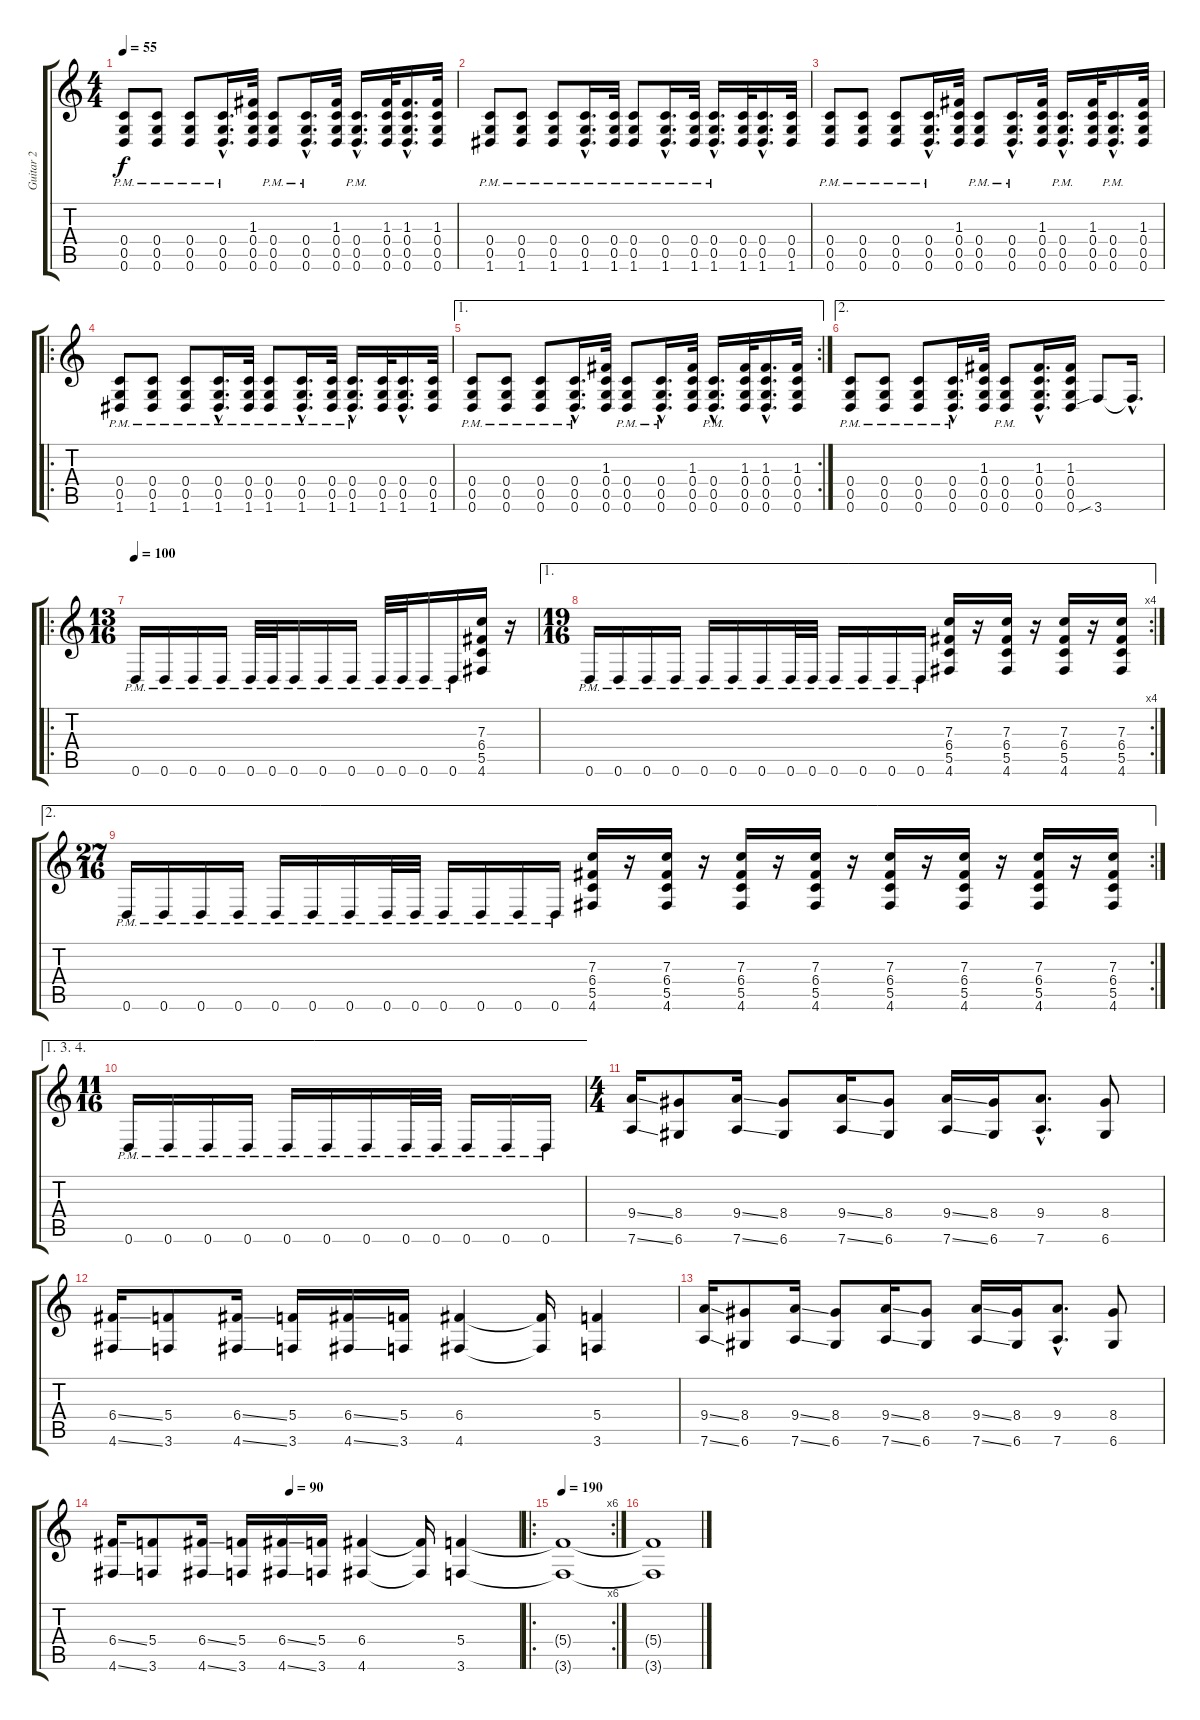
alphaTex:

\track ("Guitar 2" "Guitar 2") {instrument overdrivenguitar}
\staff {score tabs}
\tuning (D4 A3 F3 C3 G2 D2) {hide}
\ts (4 4)
\tempo 55
\clef g2
\ks c
(0.4{pm} 0.5{pm} 0.6{pm}).8{dy f} (0.4{pm} 0.5{pm} 0.6{pm}).8 (0.4{pm} 0.5{pm} 0.6{pm}).8 (0.4{hac pm} 0.5{hac pm} 0.6{hac pm}).16{d} (1.3 0.4 0.5 0.6).32 (0.4{pm} 0.5{pm} 0.6{pm}).8 (0.4{hac pm} 0.5{hac pm} 0.6{hac pm}).16{d} (1.3 0.4 0.5 0.6).32 (0.4{hac pm} 0.5{hac pm} 0.6{hac pm}).16{d} (1.3 0.4 0.5 0.6).32 (1.3{hac} 0.4{hac} 0.5{hac} 0.6{hac}).16{d} (1.3 0.4 0.5 0.6).32 |
(0.4{pm} 0.5{pm} 1.6{pm}).8 (0.4{pm} 0.5{pm} 1.6{pm}).8 (0.4{pm} 0.5{pm} 1.6{pm}).8 (0.4{hac pm} 0.5{hac pm} 1.6{hac pm}).16{d} (0.4{pm} 0.5{pm} 1.6{pm}).32 (0.4{pm} 0.5{pm} 1.6{pm}).8 (0.4{hac pm} 0.5{hac pm} 1.6{hac pm}).16{d} (0.4{pm} 0.5{pm} 1.6{pm}).32 (0.4{hac pm} 0.5{hac pm} 1.6{hac pm}).16{d} (0.4 0.5 1.6).32 (0.4{hac} 0.5{hac} 1.6{hac}).16{d} (0.4 0.5 1.6).32 |
(0.4{pm} 0.5{pm} 0.6{pm}).8 (0.4{pm} 0.5{pm} 0.6{pm}).8 (0.4{pm} 0.5{pm} 0.6{pm}).8 (0.4{hac pm} 0.5{hac pm} 0.6{hac pm}).16{d} (1.3 0.4 0.5 0.6).32 (0.4{pm} 0.5{pm} 0.6{pm}).8 (0.4{hac pm} 0.5{hac pm} 0.6{hac pm}).16{d} (1.3 0.4 0.5 0.6).32 (0.4{hac pm} 0.5{hac pm} 0.6{hac pm}).16{d} (1.3 0.4 0.5 0.6).32 (0.4{hac pm} 0.5{hac pm} 0.6{hac pm}).16{d} (1.3 0.4 0.5 0.6).32 |
\ro
(0.4{pm} 0.5{pm} 1.6{pm}).8 (0.4{pm} 0.5{pm} 1.6{pm}).8 (0.4{pm} 0.5{pm} 1.6{pm}).8 (0.4{hac pm} 0.5{hac pm} 1.6{hac pm}).16{d} (0.4{pm} 0.5{pm} 1.6{pm}).32 (0.4{pm} 0.5{pm} 1.6{pm}).8 (0.4{hac pm} 0.5{hac pm} 1.6{hac pm}).16{d} (0.4{pm} 0.5{pm} 1.6{pm}).32 (0.4{hac pm} 0.5{hac pm} 1.6{hac pm}).16{d} (0.4 0.5 1.6).32 (0.4{hac} 0.5{hac} 1.6{hac}).16{d} (0.4 0.5 1.6).32 |
\ae 1
\rc 2
(0.4{pm} 0.5{pm} 0.6{pm}).8 (0.4{pm} 0.5{pm} 0.6{pm}).8 (0.4{pm} 0.5{pm} 0.6{pm}).8 (0.4{hac pm} 0.5{hac pm} 0.6{hac pm}).16{d} (1.3 0.4 0.5 0.6).32 (0.4{pm} 0.5{pm} 0.6{pm}).8 (0.4{hac pm} 0.5{hac pm} 0.6{hac pm}).16{d} (1.3 0.4 0.5 0.6).32 (0.4{hac pm} 0.5{hac pm} 0.6{hac pm}).16{d} (1.3 0.4 0.5 0.6).32 (1.3{hac} 0.4{hac} 0.5{hac} 0.6{hac}).16{d} (1.3 0.4 0.5 0.6).32 |
\ae 2
(0.4{pm} 0.5{pm} 0.6{pm}).8 (0.4{pm} 0.5{pm} 0.6{pm}).8 (0.4{pm} 0.5{pm} 0.6{pm}).8 (0.4{hac pm} 0.5{hac pm} 0.6{hac pm}).16{d} (1.3 0.4 0.5 0.6).32 (0.4{pm} 0.5{pm} 0.6{pm}).8 (1.3{hac} 0.4{hac} 0.5{hac} 0.6{hac}).16{d} (1.3 0.4 0.5 0.6).16 3.6{sib}.8 3.6{hac t}.16{d} |
\ro
\ts (13 16)
\tempo 100
0.6{pm}.16 0.6{pm}.16 0.6{pm}.16 0.6{pm}.16 0.6{pm}.32 0.6{pm}.32 0.6{pm}.16 0.6{pm}.16 0.6{pm}.16 0.6{pm}.32 0.6{pm}.32 0.6{pm}.16 0.6{pm}.16 (7.3 6.4 5.5 4.6).16 r.16 |
\ae 1
\rc 4
\ts (19 16)
0.6{pm}.16 0.6{pm}.16 0.6{pm}.16 0.6{pm}.16 0.6{pm}.16 0.6{pm}.16 0.6{pm}.16 0.6{pm}.32 0.6{pm}.32 0.6{pm}.16 0.6{pm}.16 0.6{pm}.16 0.6{pm}.16 (7.3 6.4 5.5 4.6).16 r.16 (7.3 6.4 5.5 4.6).16 r.16 (7.3 6.4 5.5 4.6).16 r.16 (7.3 6.4 5.5 4.6).16 |
\ae 2
\rc 2
\ts (27 16)
0.6{pm}.16 0.6{pm}.16 0.6{pm}.16 0.6{pm}.16 0.6{pm}.16 0.6{pm}.16 0.6{pm}.16 0.6{pm}.32 0.6{pm}.32 0.6{pm}.16 0.6{pm}.16 0.6{pm}.16 0.6{pm}.16 (7.3 6.4 5.5 4.6).16 r.16 (7.3 6.4 5.5 4.6).16 r.16 (7.3 6.4 5.5 4.6).16 r.16 (7.3 6.4 5.5 4.6).16 r.16 (7.3 6.4 5.5 4.6).16 r.16 (7.3 6.4 5.5 4.6).16 r.16 (7.3 6.4 5.5 4.6).16 r.16 (7.3 6.4 5.5 4.6).16 |
\ae (1 3 4)
\ts (11 16)
0.6{pm}.16 0.6{pm}.16 0.6{pm}.16 0.6{pm}.16 0.6{pm}.16 0.6{pm}.16 0.6{pm}.16 0.6{pm}.32 0.6{pm}.32 0.6{pm}.16 0.6{pm}.16 0.6{pm}.16 |
\ts (4 4)
(9.4{ss} 7.6{ss}).16 (8.4 6.6).8 (9.4{ss} 7.6{ss}).16 (8.4 6.6).8 (9.4{ss} 7.6{ss}).16 (8.4 6.6).8 (9.4{ss} 7.6{ss}).16 (8.4 6.6).16 (9.4{hac} 7.6{hac}).8{d} (8.4 6.6).8 |
(6.4{ss} 4.6{ss}).16 (5.4 3.6).8 (6.4{ss} 4.6{ss}).16 (5.4 3.6).16 (6.4{ss} 4.6{ss}).16 (5.4 3.6).16 (6.4 4.6).4 (6.4{t} 4.6{t}).16 (5.4 3.6).4 |
(9.4{ss} 7.6{ss}).16 (8.4 6.6).8 (9.4{ss} 7.6{ss}).16 (8.4 6.6).8 (9.4{ss} 7.6{ss}).16 (8.4 6.6).8 (9.4{ss} 7.6{ss}).16 (8.4 6.6).16 (9.4{hac} 7.6{hac}).8{d} (8.4 6.6).8 |
\tempo (90 0.4375)
(6.4{ss} 4.6{ss}).16 (5.4 3.6).8 (6.4{ss} 4.6{ss}).16 (5.4 3.6).16 (6.4{ss} 4.6{ss}).16 (5.4 3.6).16 (6.4 4.6).4 (6.4{t} 4.6{t}).16 (5.4 3.6).4 |
\ro
\rc 6
\tempo 190
(5.4{t} 3.6{t}).1 |
(5.4{t} 3.6{t}).1
